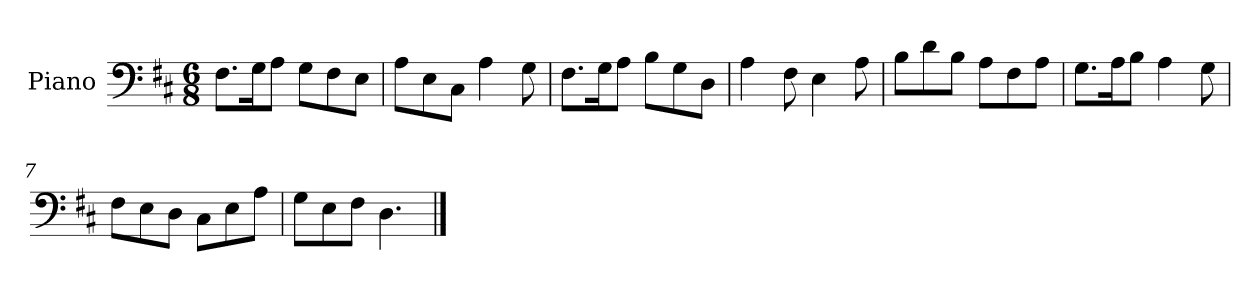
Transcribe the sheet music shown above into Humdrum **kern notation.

**kern
*part1
*staff1
*I"Piano
*I'Pno
*clefF4
*k[f#c#]
*M6/8
=1
8.F#\L
16G\K
8A\J
8G\L
8F#\
8E\J
=2
8A\L
8E\
8C#\J
4A\
8G\
=3
8.F#\L
16G\K
8A\J
8B\L
8G\
8D\J
=4
4A\
8F#\
4E\
8A\
=5
8B\L
8d\
8B\J
8A\L
8F#\
8A\J
=6
8.G\L
16A\K
8B\J
4A\
8G\
=7
8F#\L
8E\
8D\J
8C#\L
8E\
8A\J
=8
8G\L
8E\
8F#\J
4.D\
==
*-
